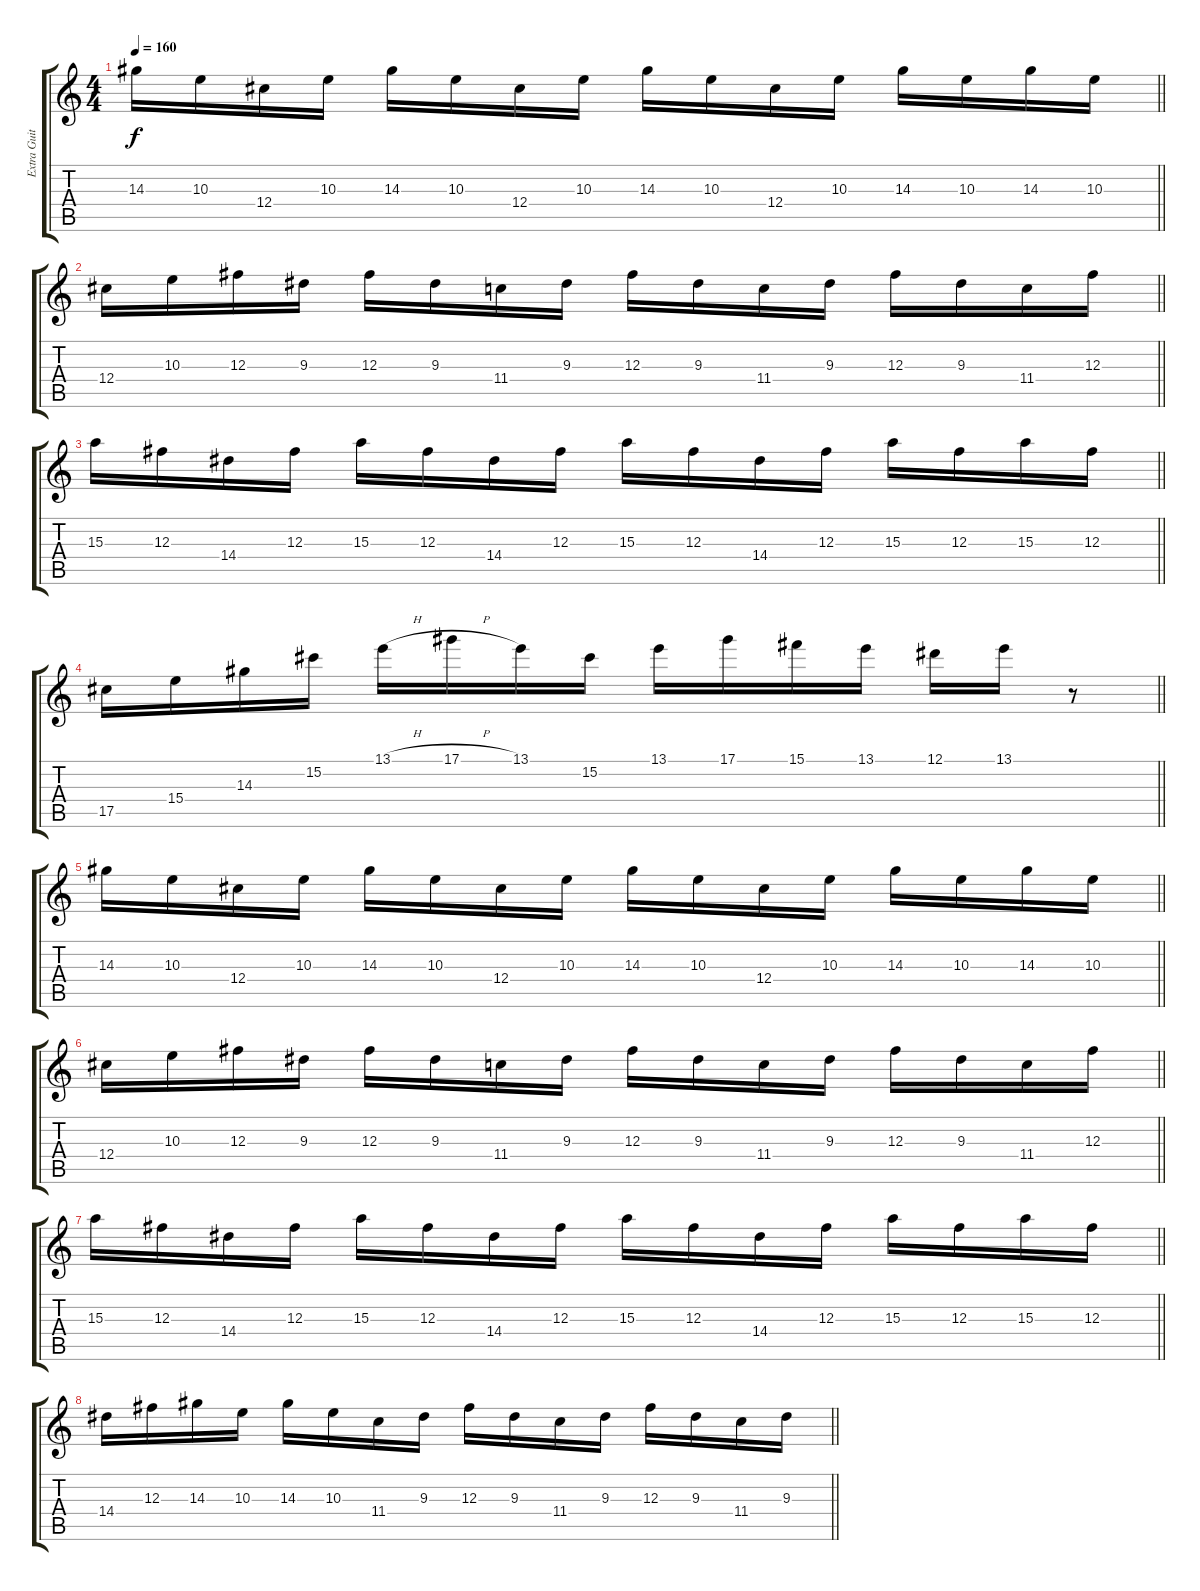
\track ("Extra Guitar 1" "Extra Guit") {instrument distortionguitar}
\staff {score tabs}
\tuning (Eb4 Bb3 Gb3 Db3 Ab2 D2) {hide}
\ts (4 4)
\tempo 160
\clef g2
\barLineRight lightlight
\ks c
14.3.16{dy f} 10.3.16 12.4.16 10.3.16 14.3.16 10.3.16 12.4.16 10.3.16 14.3.16 10.3.16 12.4.16 10.3.16 14.3.16 10.3.16 14.3.16 10.3.16 |
\barLineRight lightlight
12.4.16 10.3.16 12.3.16 9.3.16 12.3.16 9.3.16 11.4.16 9.3.16 12.3.16 9.3.16 11.4.16 9.3.16 12.3.16 9.3.16 11.4.16 12.3.16 |
\barLineRight lightlight
15.3.16 12.3.16 14.4.16 12.3.16 15.3.16 12.3.16 14.4.16 12.3.16 15.3.16 12.3.16 14.4.16 12.3.16 15.3.16 12.3.16 15.3.16 12.3.16 |
\barLineRight lightlight
17.5.16{balance 16} 15.4.16 14.3.16 15.2.16 13.1{h}.16 17.1{h}.16 13.1.16 15.2.16 13.1.16 17.1.16 15.1.16 13.1.16 12.1.16 13.1.16 r.8 |
\barLineRight lightlight
14.3.16 10.3.16 12.4.16 10.3.16 14.3.16 10.3.16 12.4.16 10.3.16 14.3.16 10.3.16 12.4.16 10.3.16 14.3.16 10.3.16 14.3.16 10.3.16 |
\barLineRight lightlight
12.4.16 10.3.16 12.3.16 9.3.16 12.3.16 9.3.16 11.4.16 9.3.16 12.3.16 9.3.16 11.4.16 9.3.16 12.3.16 9.3.16 11.4.16 12.3.16 |
\barLineRight lightlight
15.3.16 12.3.16 14.4.16 12.3.16 15.3.16 12.3.16 14.4.16 12.3.16 15.3.16 12.3.16 14.4.16 12.3.16 15.3.16 12.3.16 15.3.16 12.3.16 |
\barLineRight lightlight
14.4.16 12.3.16 14.3.16 10.3.16 14.3.16 10.3.16 11.4.16 9.3.16 12.3.16 9.3.16 11.4.16 9.3.16 12.3.16 9.3.16 11.4.16 9.3.16
